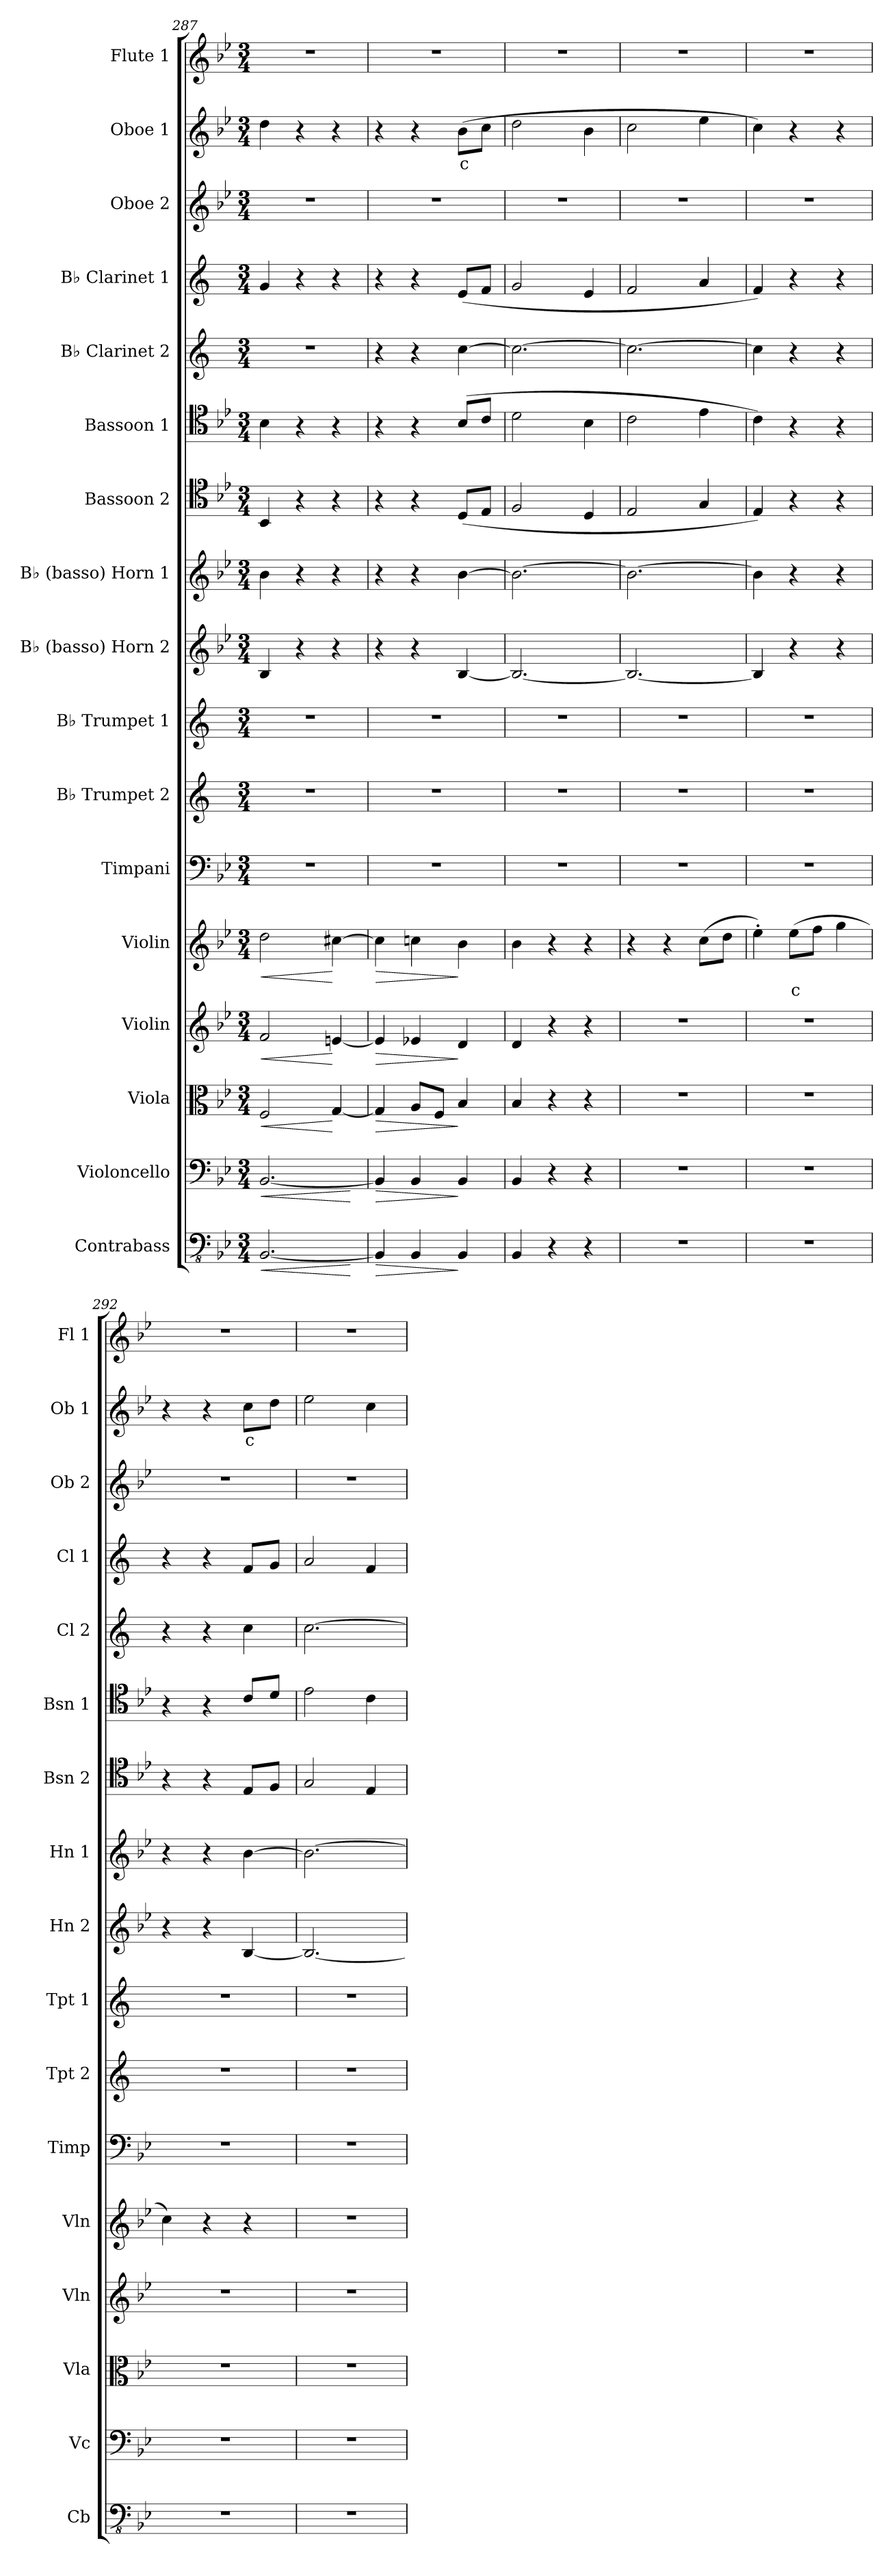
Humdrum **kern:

**kern	**dynam	**kern	**dynam	**kern	**dynam	**kern	**dynam	**kern	**text	**dynam	**kern	**kern	**kern	**kern	**kern	**kern	**kern	**kern	**kern	**kern	**kern	**text	**kern
*part17	*part17	*part16	*part16	*part15	*part15	*part14	*part14	*part13	*part13	*part13	*part12	*part11	*part10	*part9	*part8	*part7	*part6	*part5	*part4	*part3	*part2	*part2	*part1
*staff17	*staff17	*staff16	*staff16	*staff15	*staff15	*staff14	*staff14	*staff13	*staff13	*staff13	*staff12	*staff11	*staff10	*staff9	*staff8	*staff7	*staff6	*staff5	*staff4	*staff3	*staff2	*staff2	*staff1
*I"Contrabass	*	*I"Violoncello	*	*I"Viola	*	*I"Violin	*	*I"Violin	*	*	*I"Timpani	*I"B♭ Trumpet 2	*I"B♭ Trumpet 1	*I"B♭ (basso) Horn 2	*I"B♭ (basso) Horn 1	*I"Bassoon 2	*I"Bassoon 1	*I"B♭ Clarinet 2	*I"B♭ Clarinet 1	*I"Oboe 2	*I"Oboe 1	*	*I"Flute 1
*I'Cb	*	*I'Vc	*	*I'Vla	*	*I'Vln	*	*I'Vln	*	*	*I'Timp	*I'Tpt 2	*I'Tpt 1	*I'Hn 2	*I'Hn 1	*I'Bsn 2	*I'Bsn 1	*I'Cl 2	*I'Cl 1	*I'Ob 2	*I'Ob 1	*	*I'Fl 1
*clefFv4	*	*clefF4	*	*clefC3	*	*clefG2	*	*clefG2	*	*	*clefF4	*clefG2	*clefG2	*clefG2	*clefG2	*clefC4	*clefC4	*clefG2	*clefG2	*clefG2	*clefG2	*	*clefG2
*	*	*	*	*	*	*	*	*	*	*	*	*ITrd1c2	*ITrd1c2	*ITrd8c14	*ITrd8c14	*	*	*ITrd1c2	*ITrd1c2	*	*	*	*
*k[b-e-]	*	*k[b-e-]	*	*k[b-e-]	*	*k[b-e-]	*	*k[b-e-]	*	*	*k[b-e-]	*k[b-e-]	*k[b-e-]	*k[b-e-]	*k[b-e-]	*k[b-e-]	*k[b-e-]	*k[b-e-]	*k[b-e-]	*k[b-e-]	*k[b-e-]	*	*k[b-e-]
*M3/4	*	*M3/4	*	*M3/4	*	*M3/4	*	*M3/4	*	*	*M3/4	*M3/4	*M3/4	*M3/4	*M3/4	*M3/4	*M3/4	*M3/4	*M3/4	*M3/4	*M3/4	*	*M3/4
=287	=287	=287	=287	=287	=287	=287	=287	=287	=287	=287	=287	=287	=287	=287	=287	=287	=287	=287	=287	=287	=287	=287	=287
!	!LO:HP:b	!	!LO:HP:b	!	!LO:HP:b	!	!LO:HP:b	!	!	!LO:HP:b	!	!	!	!	!	!	!	!	!	!	!	!	!
[2.BBB-/	<	[2.BB-/	<	2F/	<	2f/	<	2dd\	.	<	2.r	2.r	2.r	4BB-/	4B-\	4BB-/	4B-\	2.r	4f/	2.r	4dd\	.	2.r
.	.	.	.	.	.	.	.	.	.	.	.	.	.	4r	4r	4r	4r	.	4r	.	4r	.	.
.	.	.	.	[4G/	[	[4en/	[	[4cc#X\	.	[	.	.	.	4r	4r	4r	4r	.	4r	.	4r	.	.
.	[	.	[	.	.	.	.	.	.	.	.	.	.	.	.	.	.	.	.	.	.	.	.
=288	=288	=288	=288	=288	=288	=288	=288	=288	=288	=288	=288	=288	=288	=288	=288	=288	=288	=288	=288	=288	=288	=288	=288
!	!LO:HP:b	!	!LO:HP:b	!	!LO:HP:b	!	!LO:HP:b	!	!	!LO:HP:b	!	!	!	!	!	!	!	!	!	!	!	!	!
4BBB-/]	>	4BB-/]	>	4G/]	>	4e/]	>	4cc#\]	.	>	2.r	2.r	2.r	4r	4r	4r	4r	4r	4r	2.r	4r	.	2.r
4BBB-/	.	4BB-/	.	8A/L	.	4e-X/	.	4ccn\	.	.	.	.	.	4r	4r	4r	4r	4r	4r	.	4r	.	.
.	.	.	.	8F/J	.	.	.	.	.	.	.	.	.	.	.	.	.	.	.	.	.	.	.
!	!	!	!	!	!	!	!	!	!	!	!	!	!	!	!	!	!	!	!	!	!	!LO:LY:b:color=#FF0000	!
4BBB-/	]	4BB-/	]	4B-/	]	4d/	]	4b-\	.	]	.	.	.	[4BB-/	[4B-\	(>8D/L	(>8B-/L	[4b-\	(>8d/L	.	(>8b-\L	c	.
.	.	.	.	.	.	.	.	.	.	.	.	.	.	.	.	8E-/J	8c/J	.	8e-/J	.	8cc\J	.	.
=289	=289	=289	=289	=289	=289	=289	=289	=289	=289	=289	=289	=289	=289	=289	=289	=289	=289	=289	=289	=289	=289	=289	=289
4BBB-/	.	4BB-/	.	4B-/	.	4d/	.	4b-\	.	.	2.r	2.r	2.r	2.BB-/_	2.B-\_	2F/	2d\	2.b-\_	2f/	2.r	2dd\	.	2.r
4r	.	4r	.	4r	.	4r	.	4r	.	.	.	.	.	.	.	.	.	.	.	.	.	.	.
4r	.	4r	.	4r	.	4r	.	4r	.	.	.	.	.	.	.	4D/	4B-\	.	4d/	.	4b-\	.	.
!!LO:PB:g=z
=290	=290	=290	=290	=290	=290	=290	=290	=290	=290	=290	=290	=290	=290	=290	=290	=290	=290	=290	=290	=290	=290	=290	=290
2.r	.	2.r	.	2.r	.	2.r	.	4r	.	.	2.r	2.r	2.r	2.BB-/_	2.B-\_	2E-/	2c\	2.b-\_	2e-/	2.r	2cc\	.	2.r
.	.	.	.	.	.	.	.	4r	.	.	.	.	.	.	.	.	.	.	.	.	.	.	.
.	.	.	.	.	.	.	.	(>8cc\L	.	.	.	.	.	.	.	4G/	4e-\	.	4g/	.	4ee-\	.	.
.	.	.	.	.	.	.	.	8dd\J	.	.	.	.	.	.	.	.	.	.	.	.	.	.	.
=291	=291	=291	=291	=291	=291	=291	=291	=291	=291	=291	=291	=291	=291	=291	=291	=291	=291	=291	=291	=291	=291	=291	=291
2.r	.	2.r	.	2.r	.	2.r	.	4ee-'\)	.	.	2.r	2.r	2.r	4BB-/]	4B-\]	4E-/)	4c\)	4b-\]	4e-/)	2.r	4cc\)	.	2.r
!	!	!	!	!	!	!	!	!	!LO:LY:b:color=#FF0000	!	!	!	!	!	!	!	!	!	!	!	!	!	!
.	.	.	.	.	.	.	.	(>8ee-\L	c	.	.	.	.	4r	4r	4r	4r	4r	4r	.	4r	.	.
.	.	.	.	.	.	.	.	8ff\J	.	.	.	.	.	.	.	.	.	.	.	.	.	.	.
.	.	.	.	.	.	.	.	4gg\	.	.	.	.	.	4r	4r	4r	4r	4r	4r	.	4r	.	.
=292	=292	=292	=292	=292	=292	=292	=292	=292	=292	=292	=292	=292	=292	=292	=292	=292	=292	=292	=292	=292	=292	=292	=292
2.r	.	2.r	.	2.r	.	2.r	.	4cc\)	.	.	2.r	2.r	2.r	4r	4r	4r	4r	4r	4r	2.r	4r	.	2.r
.	.	.	.	.	.	.	.	4r	.	.	.	.	.	4r	4r	4r	4r	4r	4r	.	4r	.	.
!	!	!	!	!	!	!	!	!	!	!	!	!	!	!	!	!	!	!	!	!	!	!LO:LY:b:color=#FF0000	!
.	.	.	.	.	.	.	.	4r	.	.	.	.	.	[4BB-/	[4B-\	8E-/L	8c/L	4b-\	8e-/L	.	8cc\L	c	.
.	.	.	.	.	.	.	.	.	.	.	.	.	.	.	.	8F/J	8d/J	.	8f/J	.	8dd\J	.	.
=293	=293	=293	=293	=293	=293	=293	=293	=293	=293	=293	=293	=293	=293	=293	=293	=293	=293	=293	=293	=293	=293	=293	=293
2.r	.	2.r	.	2.r	.	2.r	.	2.r	.	.	2.r	2.r	2.r	2.BB-/_	2.B-\_	2G/	2e-\	[2.b-\	2g/	2.r	2ee-\	.	2.r
.	.	.	.	.	.	.	.	.	.	.	.	.	.	.	.	4E-/	4c\	.	4e-/	.	4cc\	.	.
=	=	=	=	=	=	=	=	=	=	=	=	=	=	=	=	=	=	=	=	=	=	=	=
*-	*-	*-	*-	*-	*-	*-	*-	*-	*-	*-	*-	*-	*-	*-	*-	*-	*-	*-	*-	*-	*-	*-	*-
